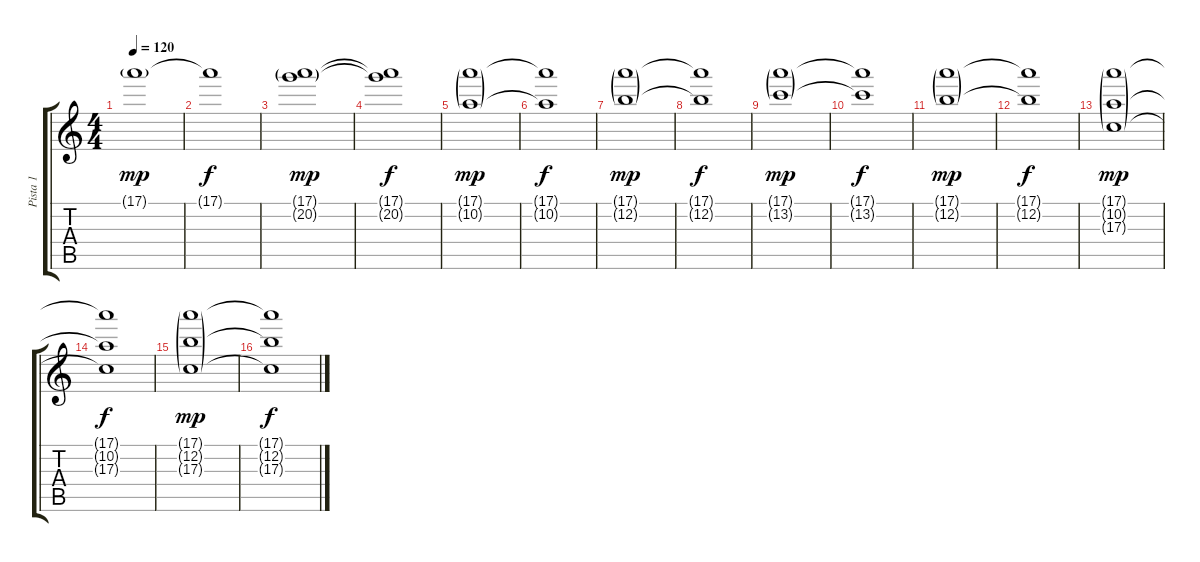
\track ("Pista 1" "Pista 1") {instrument stringensemble1}
\staff {score tabs}
\tuning (E5 B4 G3 D3 A2 E2) {hide}
\ts (4 4)
\tempo 120
\clef g2
\ks c
17.1{g}.1{dy mp instrument stringensemble1} |
17.1{t}.1{dy f} |
(17.1{g} 20.2{g}).1{dy mp} |
(17.1{t} 20.2{t}).1{dy f} |
(17.1{g} 10.2{g}).1{dy mp} |
(17.1{t} 10.2{t}).1{dy f} |
(17.1{g} 12.2{g}).1{dy mp} |
(17.1{t} 12.2{t}).1{dy f} |
(17.1{g} 13.2{g}).1{dy mp} |
(17.1{t} 13.2{t}).1{dy f} |
(17.1{g} 12.2{g}).1{dy mp} |
(17.1{t} 12.2{t}).1{dy f} |
(17.1{g} 10.2{g} 17.3{g}).1{dy mp} |
(17.1{t} 10.2{t} 17.3{t}).1{dy f} |
(17.1{g} 12.2{g} 17.3{g}).1{dy mp} |
(17.1{t} 12.2{t} 17.3{t}).1{dy f}
